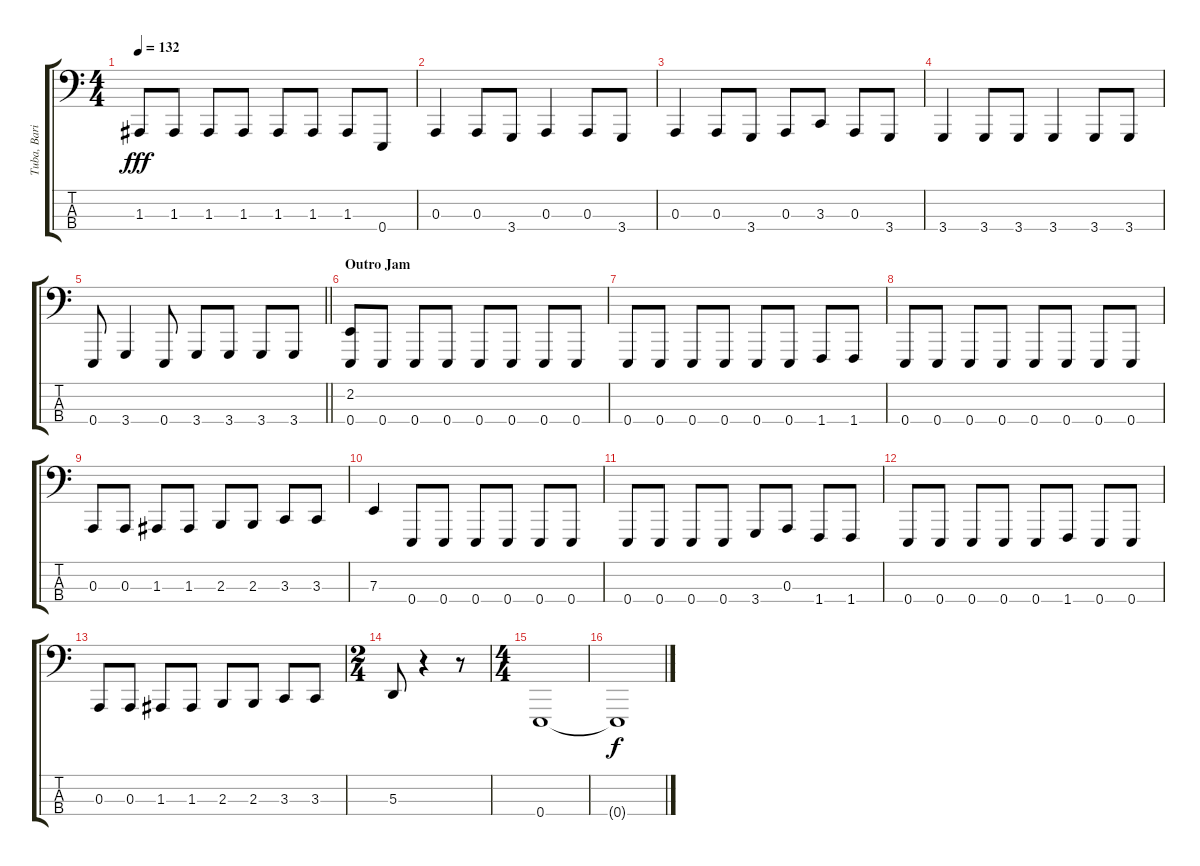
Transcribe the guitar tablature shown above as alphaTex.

\track ("Tuba, Baritone, T-Bone" "Tuba, Bari") {instrument tuba}
\staff {score tabs}
\tuning (G2 D2 A1 E1) {hide}
\ts (4 4)
\tempo 132
\clef f4
\ks c
1.3.8{dy fff} 1.3.8 1.3.8 1.3.8 1.3.8 1.3.8 1.3.8 0.4.8 |
0.3.4 0.3.8 3.4.8 0.3.4 0.3.8 3.4.8 |
0.3.4 0.3.8 3.4.8 0.3.8 3.3.8 0.3.8 3.4.8 |
3.4.4 3.4.8 3.4.8 3.4.4 3.4.8 3.4.8 |
\barLineRight lightlight
0.4.8 3.4.4 0.4.8 3.4.8 3.4.8 3.4.8 3.4.8 |
\section ("" "Outro Jam")
(2.2 0.4).8 0.4.8 0.4.8 0.4.8 0.4.8 0.4.8 0.4.8 0.4.8 |
0.4.8 0.4.8 0.4.8 0.4.8 0.4.8 0.4.8 1.4.8 1.4.8 |
0.4.8 0.4.8 0.4.8 0.4.8 0.4.8 0.4.8 0.4.8 0.4.8 |
0.3.8 0.3.8 1.3.8 1.3.8 2.3.8 2.3.8 3.3.8 3.3.8 |
7.3.4 0.4.8 0.4.8 0.4.8 0.4.8 0.4.8 0.4.8 |
0.4.8 0.4.8 0.4.8 0.4.8 3.4.8 0.3.8 1.4.8 1.4.8 |
0.4.8 0.4.8 0.4.8 0.4.8 0.4.8 1.4.8 0.4.8 0.4.8 |
0.3.8 0.3.8 1.3.8 1.3.8 2.3.8 2.3.8 3.3.8 3.3.8 |
\ts (2 4)
5.3.8 r.4 r.8 |
\ts (4 4)
0.4.1 |
0.4{t}.1{dy f}
